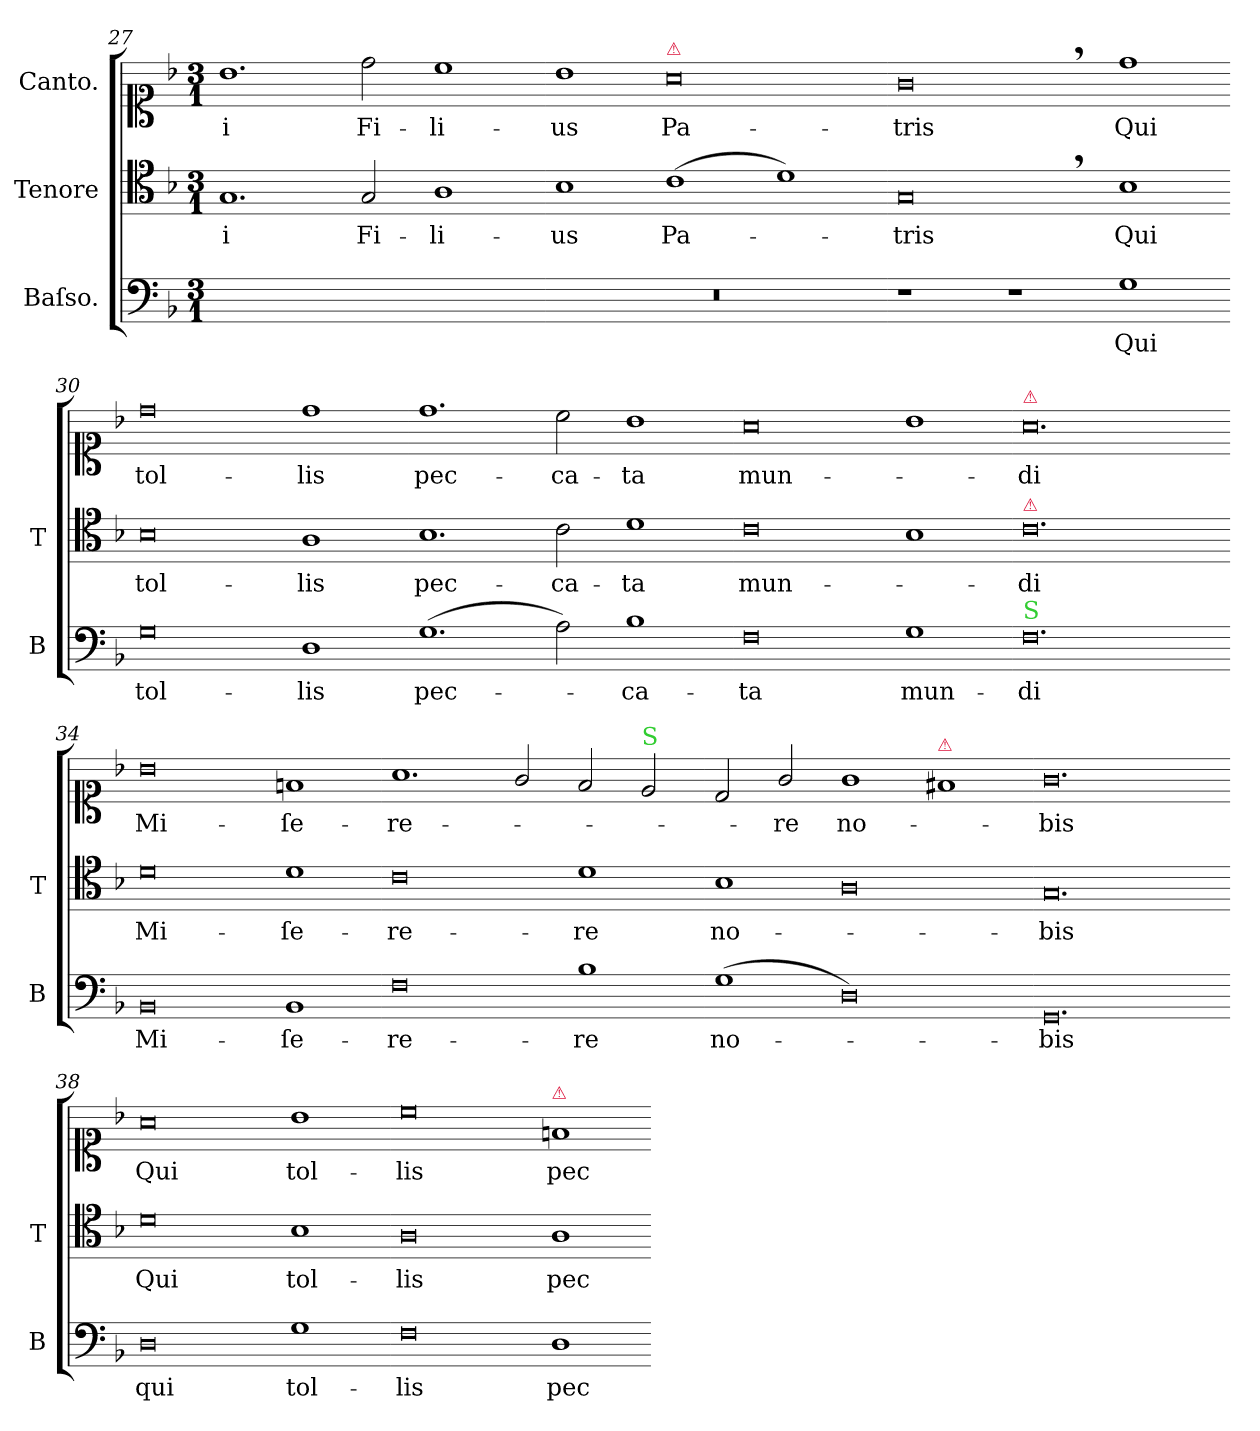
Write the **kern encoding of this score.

**kern	**text	**kern	**text	**kern	**text
*part3	*part3	*part2	*part2	*part1	*part1
*staff3	*staff3	*staff2	*staff2	*staff1	*staff1
*I"Baſso.	*	*I"Tenore	*	*I"Canto.	*
*I'B	*	*I'T	*	*	*
*clefF4	*	*clefC4	*	*clefC1	*
*k[b-]	*	*k[b-]	*	*k[b-]	*
*M3/1	*	*M3/1	*	*M3/1	*
=27	=27	=27	=27	=27	=27
0.ryy	.	1.G	-i	1.b-	-i
.	.	2G/	Fi-	2dd\	Fi-
.	.	1A	-li-	1cc	-li-
=28-	=28-	=28-	=28-	=28-	=28-
!LO:N:vis=0	!	!	!	!	!
0.r	.	1B-	-us	1b-	-us
!	!	!	!	!LO:TX:a:color=crimson:t=⚠	!
.	.	(1c	Pa-	0a	Pa-
.	.	1d)	.	.	.
=29-	=29-	=29-	=29-	=29-	=29-
1r	.	0G,	-tris	0g,	-tris
1r	.	.	.	.	.
1G	Qui	1B-	Qui	1dd	Qui
=30-	=30-	=30-	=30-	=30-	=30-
0G	tol-	0B-	tol-	0dd	tol-
1D	-lis	1A	-lis	1dd	-lis
=31-	=31-	=31-	=31-	=31-	=31-
(1.G	pec-	1.B-	pec-	1.dd	pec-
2A\)	.	2c\	-ca-	2cc\	-ca-
1B-	-ca-	1d	-ta	1b-	-ta
=32-	=32-	=32-	=32-	=32-	=32-
0F	-ta	0c	mun-	0a	mun-
1G	mun-	1B-	.	1b-	.
=33-	=33-	=33-	=33-	=33-	=33-
!	!	!	!	!LO:TX:a:color=crimson:t=⚠	!
!	!	!LO:TX:a:color=crimson:t=⚠	!	!	!
!LO:TX:a:color=limegreen:t=S	!	!	!	!	!
0.F	-di	0.c	-di	0.a	-di
=34-	=34-	=34-	=34-	=34-	=34-
0BB-	Mi-	0d	Mi-	0b-	Mi-
1BB-	-ſe-	1d	-ſe-	1fn	-ſe-
=35-	=35-	=35-	=35-	=35-	=35-
0F	-re-	0c	-re-	1.a	-re-
.	.	.	.	2g/	.
1B-	-re	1d	-re	2f/	.
!	!	!	!	!LO:TX:a:color=limegreen:t=S	!
.	.	.	.	2e/	.
=36-	=36-	=36-	=36-	=36-	=36-
(1G	no-	1B-	no-	2d/	.
.	.	.	.	2g/	-re
0D)	.	0A	.	1g	no-
!	!	!	!	!LO:TX:a:color=crimson:t=⚠	!
.	.	.	.	1f#X	.
=37-	=37-	=37-	=37-	=37-	=37-
0.GG	-bis	0.G	-bis	0.g	-bis
=38-	=38-	=38-	=38-	=38-	=38-
0D	qui	0d	Qui	0a	Qui
1G	tol-	1B-	tol-	1b-	tol-
=39-	=39-	=39-	=39-	=39-	=39-
0F	-lis	0A	-lis	0cc	-lis
!	!	!	!	!LO:TX:a:color=crimson:t=⚠	!
1D	pec-	1A	pec-	1fn	pec-
=-	=-	=-	=-	=-	=-
*-	*-	*-	*-	*-	*-
